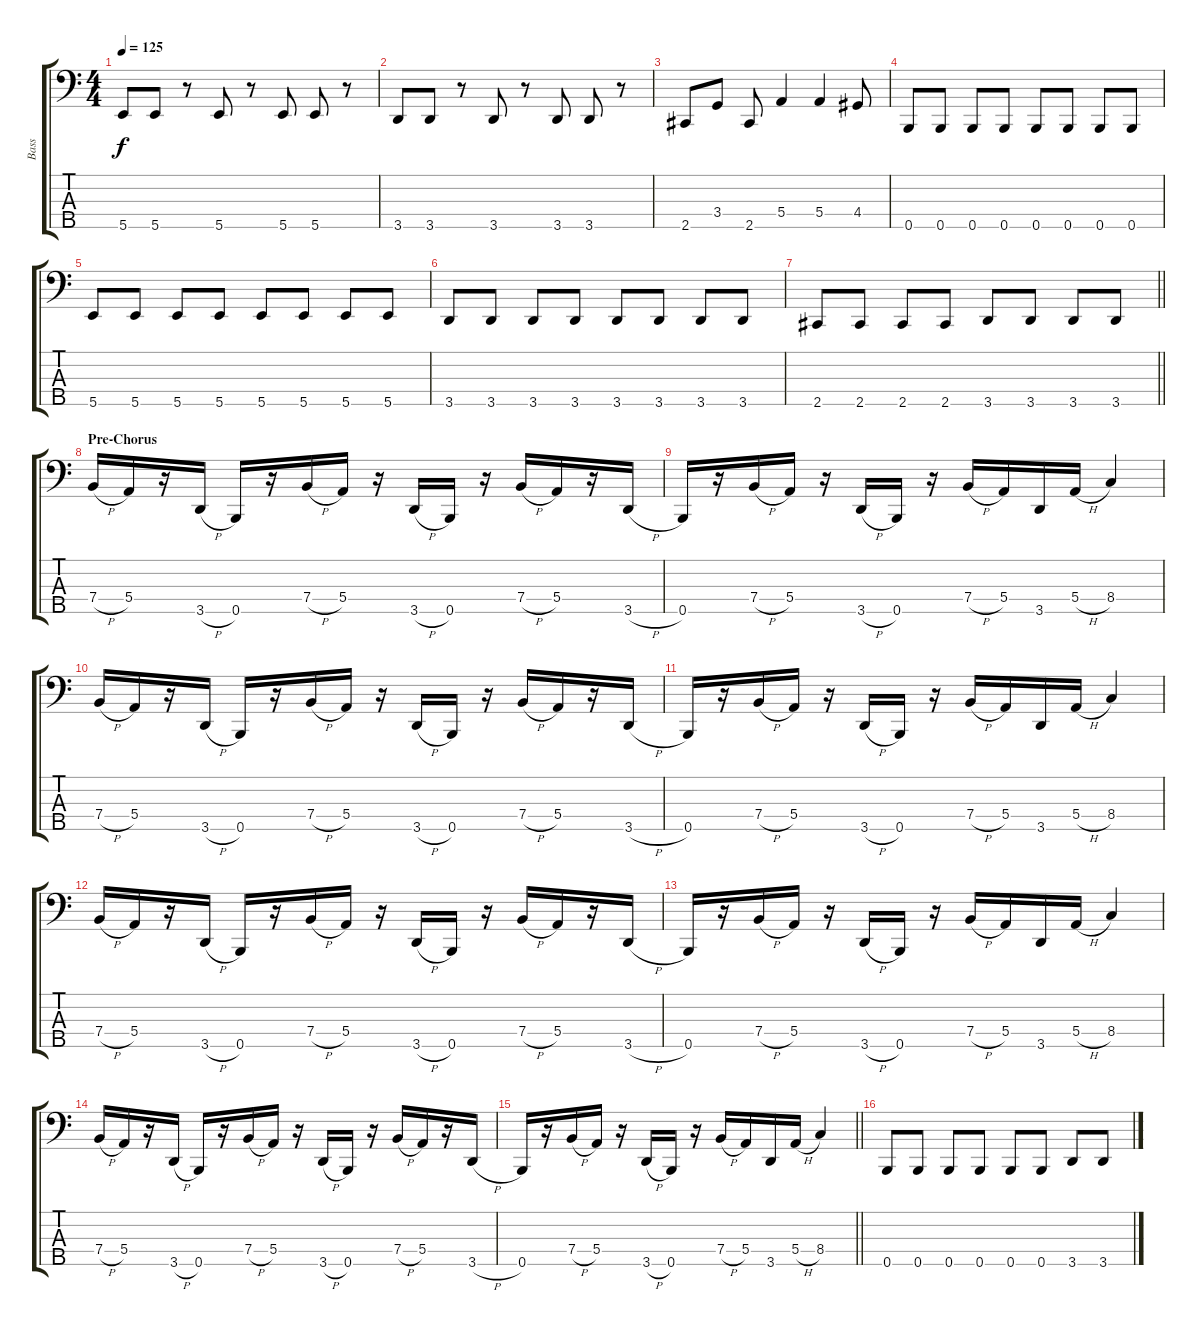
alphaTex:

\track ("Bass" "Bass") {instrument electricbassfinger}
\staff {score tabs}
\tuning (G2 D2 A1 E1 B0) {hide}
\ts (4 4)
\tempo 125
\clef f4
\ks c
5.5.8{dy f} 5.5.8 r.8 5.5.8 r.8 5.5.8 5.5.8 r.8 |
3.5.8 3.5.8 r.8 3.5.8 r.8 3.5.8 3.5.8 r.8 |
2.5.8 3.4.8 2.5.8 5.4.4 5.4.4 4.4.8 |
0.5.8 0.5.8 0.5.8 0.5.8 0.5.8 0.5.8 0.5.8 0.5.8 |
5.5.8 5.5.8 5.5.8 5.5.8 5.5.8 5.5.8 5.5.8 5.5.8 |
3.5.8 3.5.8 3.5.8 3.5.8 3.5.8 3.5.8 3.5.8 3.5.8 |
\barLineRight lightlight
2.5.8 2.5.8 2.5.8 2.5.8 3.5.8 3.5.8 3.5.8 3.5.8 |
\section ("" "Pre-Chorus")
7.4{h}.16 5.4.16 r.16 3.5{h}.16 0.5.16 r.16 7.4{h}.16 5.4.16 r.16 3.5{h}.16 0.5.16 r.16 7.4{h}.16 5.4.16 r.16 3.5{h}.16 |
0.5.16 r.16 7.4{h}.16 5.4.16 r.16 3.5{h}.16 0.5.16 r.16 7.4{h}.16 5.4.16 3.5.16 5.4{h}.16 8.4.4 |
7.4{h}.16 5.4.16 r.16 3.5{h}.16 0.5.16 r.16 7.4{h}.16 5.4.16 r.16 3.5{h}.16 0.5.16 r.16 7.4{h}.16 5.4.16 r.16 3.5{h}.16 |
0.5.16 r.16 7.4{h}.16 5.4.16 r.16 3.5{h}.16 0.5.16 r.16 7.4{h}.16 5.4.16 3.5.16 5.4{h}.16 8.4.4 |
7.4{h}.16 5.4.16 r.16 3.5{h}.16 0.5.16 r.16 7.4{h}.16 5.4.16 r.16 3.5{h}.16 0.5.16 r.16 7.4{h}.16 5.4.16 r.16 3.5{h}.16 |
0.5.16 r.16 7.4{h}.16 5.4.16 r.16 3.5{h}.16 0.5.16 r.16 7.4{h}.16 5.4.16 3.5.16 5.4{h}.16 8.4.4 |
7.4{h}.16 5.4.16 r.16 3.5{h}.16 0.5.16 r.16 7.4{h}.16 5.4.16 r.16 3.5{h}.16 0.5.16 r.16 7.4{h}.16 5.4.16 r.16 3.5{h}.16 |
\barLineRight lightlight
0.5.16 r.16 7.4{h}.16 5.4.16 r.16 3.5{h}.16 0.5.16 r.16 7.4{h}.16 5.4.16 3.5.16 5.4{h}.16 8.4.4 |
\section ("" "")
0.5.8 0.5.8 0.5.8 0.5.8 0.5.8 0.5.8 3.5.8 3.5.8
